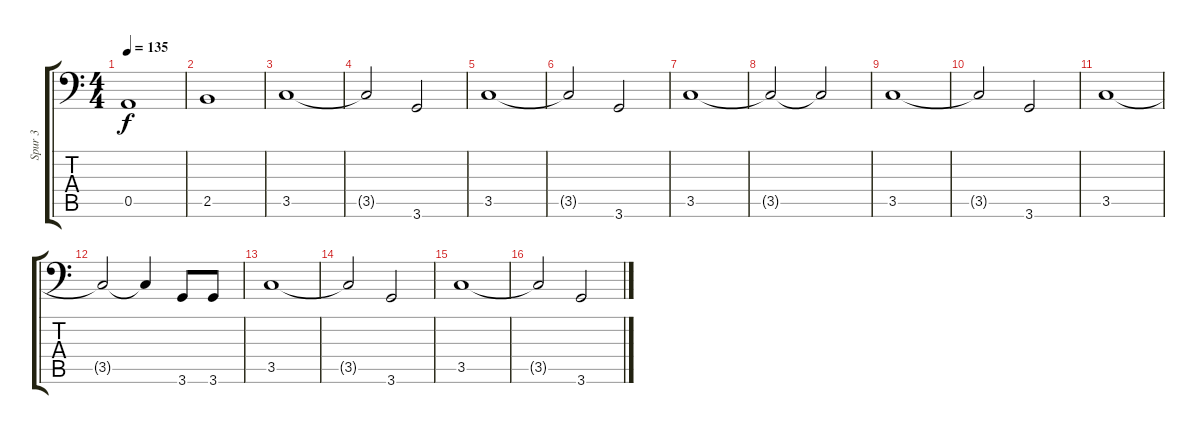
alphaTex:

\track ("Spur 3" "Spur 3") {instrument acousticbass}
\staff {score tabs}
\tuning (E3 B2 G2 D2 A1 E1) {hide}
\ts (4 4)
\tempo 135
\clef f4
\ks c
0.5.1{dy f} |
2.5.1 |
3.5.1 |
3.5{t}.2 3.6.2 |
\section ("" "")
3.5.1 |
3.5{t}.2 3.6.2 |
3.5.1 |
3.5{t}.2 3.5{t}.2 |
3.5.1 |
3.5{t}.2 3.6.2 |
3.5.1 |
3.5{t}.2 3.5{t}.4 3.6.8 3.6.8 |
\section ("" "")
3.5.1 |
3.5{t}.2 3.6.2 |
3.5.1 |
3.5{t}.2 3.6.2
